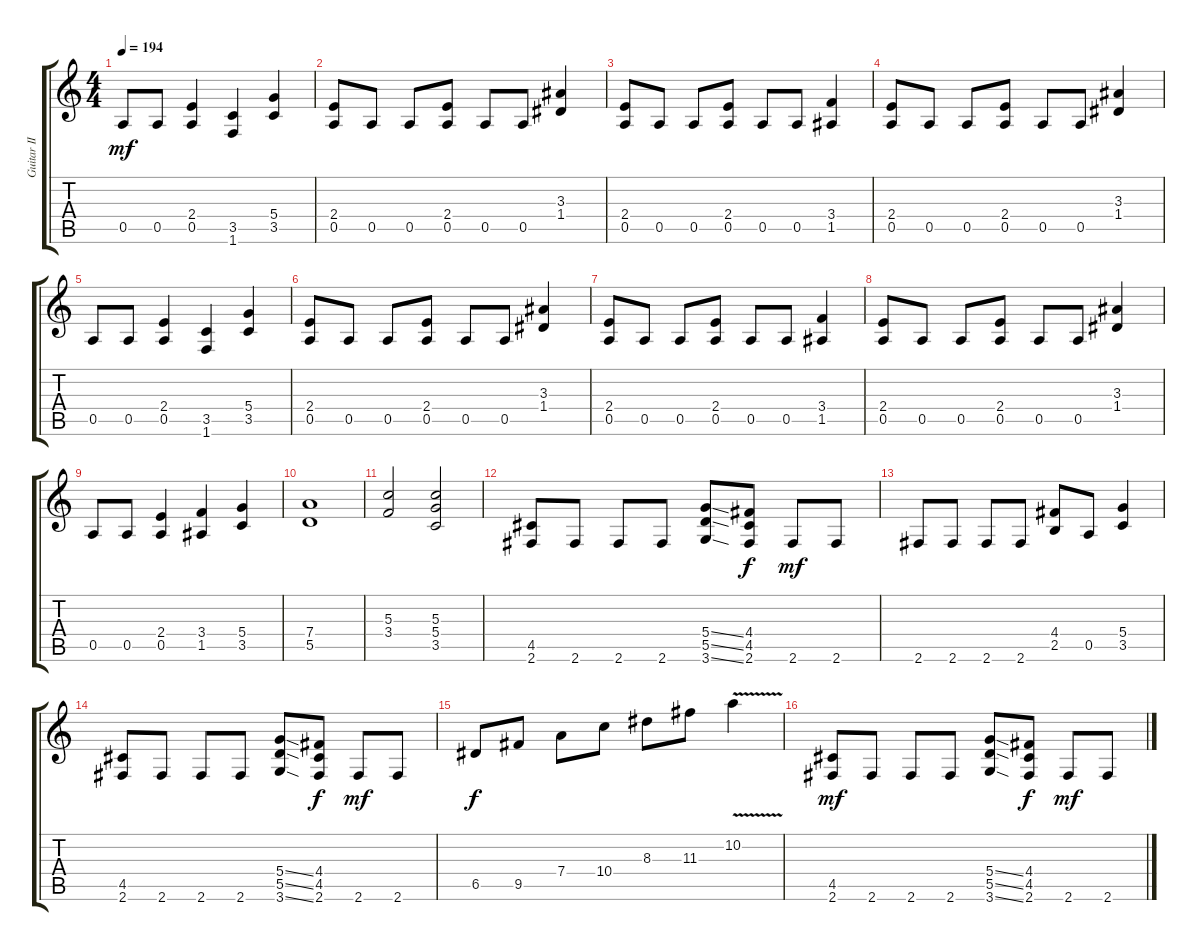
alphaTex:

\track ("Guitar II" "Guitar II") {instrument distortionguitar}
\staff {score tabs}
\tuning (E4 B3 G3 D3 A2 E2) {hide}
\ts (4 4)
\tempo 194
\clef g2
\ks c
0.5.8{dy mf} 0.5.8 (2.4 0.5).4 (3.5 1.6).4 (5.4 3.5).4 |
(2.4 0.5).8 0.5.8 0.5.8 (2.4 0.5).8 0.5.8 0.5.8 (3.3 1.4).4 |
(2.4 0.5).8 0.5.8 0.5.8 (2.4 0.5).8 0.5.8 0.5.8 (3.4 1.5).4 |
(2.4 0.5).8 0.5.8 0.5.8 (2.4 0.5).8 0.5.8 0.5.8 (3.3 1.4).4 |
0.5.8 0.5.8 (2.4 0.5).4 (3.5 1.6).4 (5.4 3.5).4 |
(2.4 0.5).8 0.5.8 0.5.8 (2.4 0.5).8 0.5.8 0.5.8 (3.3 1.4).4 |
(2.4 0.5).8 0.5.8 0.5.8 (2.4 0.5).8 0.5.8 0.5.8 (3.4 1.5).4 |
(2.4 0.5).8 0.5.8 0.5.8 (2.4 0.5).8 0.5.8 0.5.8 (3.3 1.4).4 |
0.5.8 0.5.8 (2.4 0.5).4 (3.4 1.5).4 (5.4 3.5).4 |
(7.4 5.5).1 |
(5.3 3.4).2 (5.3 5.4 3.5).2 |
(4.5 2.6).8 2.6.8 2.6.8 2.6.8 (5.4{ss} 5.5{ss} 3.6{ss}).8 (4.4 4.5 2.6).8{dy f} 2.6.8{dy mf} 2.6.8 |
2.6.8 2.6.8 2.6.8 2.6.8 (4.4 2.5).8 0.5.8 (5.4 3.5).4 |
(4.5 2.6).8 2.6.8 2.6.8 2.6.8 (5.4{ss} 5.5{ss} 3.6{ss}).8 (4.4 4.5 2.6).8{dy f} 2.6.8{dy mf} 2.6.8 |
6.5.8{dy f} 9.5.8 7.4.8 10.4.8 8.3.8 11.3.8 10.2{v}.4 |
(4.5 2.6).8{dy mf} 2.6.8 2.6.8 2.6.8 (5.4{ss} 5.5{ss} 3.6{ss}).8 (4.4 4.5 2.6).8{dy f} 2.6.8{dy mf} 2.6.8
